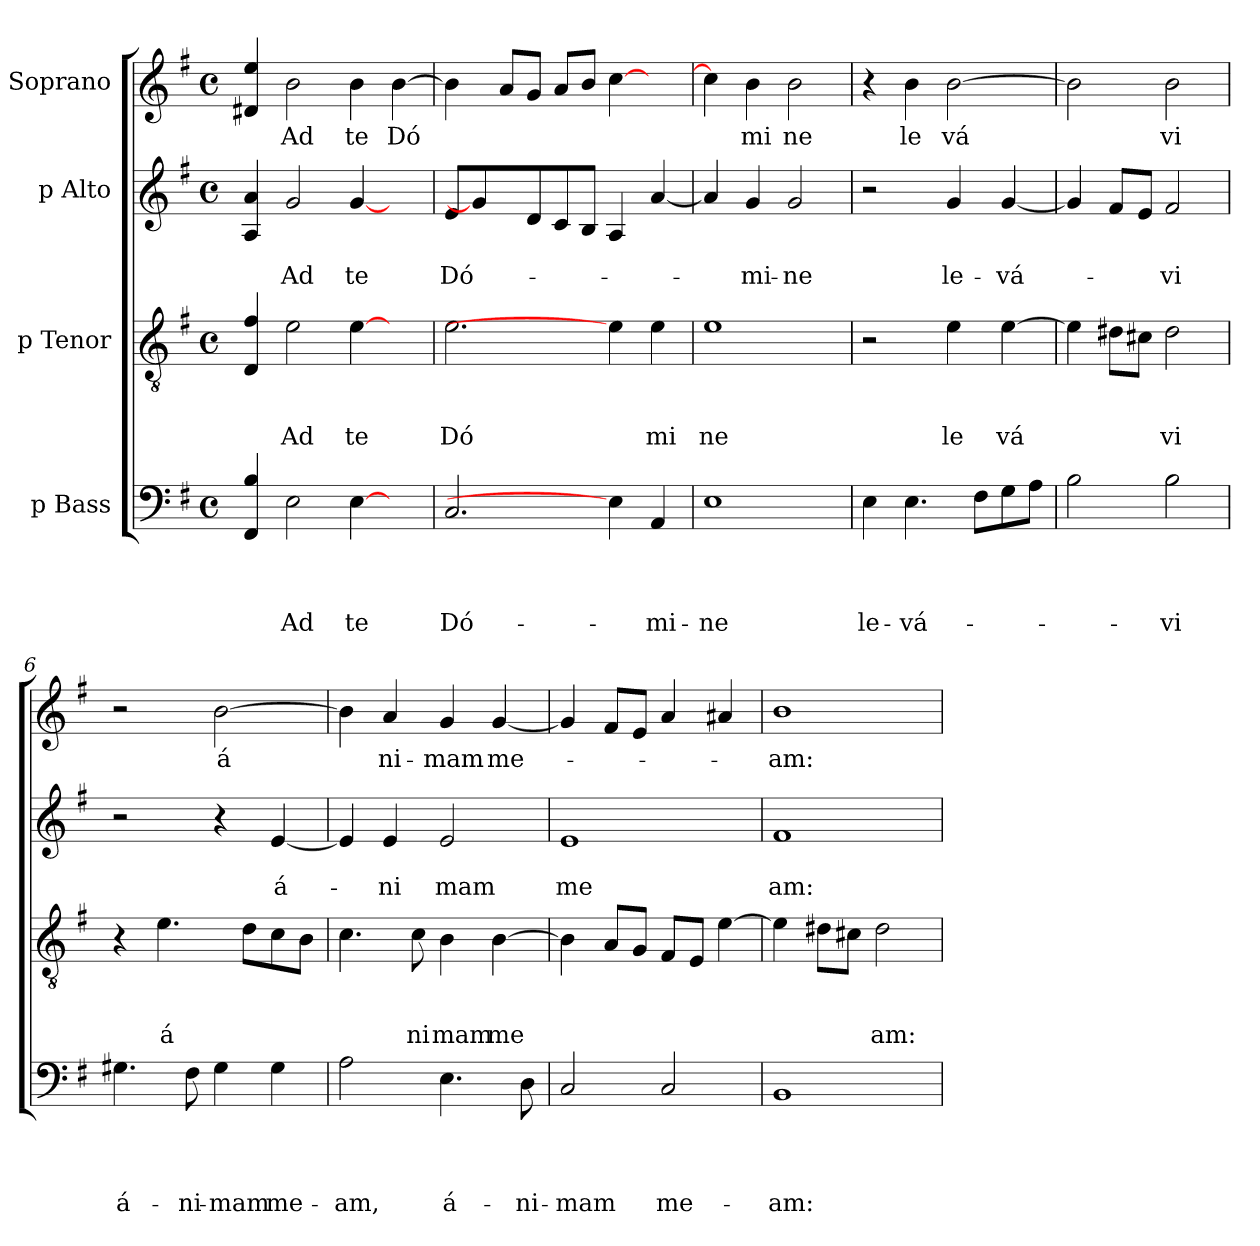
**kern	**text	**text	**text	**text	**kern	**text	**text	**text	**kern	**text	**text	**kern	**text
*part4	*part4	*part4	*part4	*part4	*part3	*part3	*part3	*part3	*part2	*part2	*part2	*part1	*part1
*staff4	*staff4	*staff4	*staff4	*staff4	*staff3	*staff3	*staff3	*staff3	*staff2	*staff2	*staff2	*staff1	*staff1
*I"p Bass	*	*	*	*	*I"p Tenor	*	*	*	*I"p Alto	*	*	*I"Soprano	*
*clefF4	*	*	*	*	*clefGv2	*	*	*	*clefG2	*	*	*clefG2	*
*k[f#]	*	*	*	*	*k[f#]	*	*	*	*k[f#]	*	*	*k[f#]	*
*G:	*	*	*	*	*G:	*	*	*	*G:	*	*	*G:	*
*M4/4	*	*	*	*	*M4/4	*	*	*	*M4/4	*	*	*M4/4	*
*met(c)	*	*	*	*	*met(c)	*	*	*	*met(c)	*	*	*met(c)	*
=1	=1	=1	=1	=1	=1	=1	=1	=1	=1	=1	=1	=1	=1
4FF#/ 4B/	.	.	.	.	4D/ 4f#/	.	.	.	4A/ 4a/	.	.	4d#X/ 4ee/	.
!	!	!	!	!LO:LY:b	!	!	!	!LO:LY:b	!	!	!LO:LY:b	!	!LO:LY:b
2E\	.	.	.	Ad	2e\	.	.	Ad	2g/	.	Ad	2b\	Ad
!	!	!	!	!LO:LY:b	!	!	!	!LO:LY:b	!	!	!LO:LY:b	!	!LO:LY:b
[4E\	.	.	.	te	[4e\	.	.	te	[4g/	.	te	4b\	te
!	!	!	!	!	!	!	!	!	!	!	!	!	!LO:LY:b
4ryy	.	.	.	.	4ryy	.	.	.	4ryy	.	.	[>4b\	Dó
=2	=2	=2	=2	=2	=2	=2	=2	=2	=2	=2	=2	=2	=2
!	!	!	!	!LO:LY:b	!	!	!	!LO:LY:b	!	!	!LO:LY:b	!	!
2.C/	.	.	.	Dó-	2.e\	.	.	Dó	8e/L	.	Dó-	4b\]	.
.	.	.	.	.	.	.	.	.	4g/]	.	.	.	.
.	.	.	.	.	.	.	.	.	.	.	.	8a/L	.
.	.	.	.	.	.	.	.	.	8d/	.	.	8g/J	.
.	.	.	.	.	.	.	.	.	8c/	.	.	8a/L	.
.	.	.	.	.	.	.	.	.	8B/J	.	.	8b/J	.
4E\]	.	.	.	.	4e\]	.	.	.	4A/	.	.	[>4cc\	.
!	!	!	!	!LO:LY:b	!	!	!	!LO:LY:b	!	!	!	!	!
4AA/	.	.	.	-mi-	4e\	.	.	mi	[<4a/	.	.	4ryy	.
=3	=3	=3	=3	=3	=3	=3	=3	=3	=3	=3	=3	=3	=3
!	!	!	!	!LO:LY:b	!	!	!	!LO:LY:b	!	!	!	!	!
1E	.	.	.	-ne	1e	.	.	ne	4a/]	.	.	4cc\]	.
!	!	!	!	!	!	!	!	!	!	!	!LO:LY:b	!	!LO:LY:b
.	.	.	.	.	.	.	.	.	4g/	.	-mi-	4b\	mi
!	!	!	!	!	!	!	!	!	!	!	!LO:LY:b	!	!LO:LY:b
.	.	.	.	.	.	.	.	.	2g/	.	-ne	2b\	ne
=4	=4	=4	=4	=4	=4	=4	=4	=4	=4	=4	=4	=4	=4
!	!	!	!	!LO:LY:b	!	!	!	!	!	!	!	!	!
4E\	.	.	.	le-	2r	.	.	.	2r	.	.	4r	.
!	!	!	!	!LO:LY:b	!	!	!	!	!	!	!	!	!LO:LY:b
4.E\	.	.	.	-vá-	.	.	.	.	.	.	.	4b\	le
!	!	!	!	!	!	!	!	!LO:LY:b	!	!	!LO:LY:b	!	!LO:LY:b
.	.	.	.	.	4e\	.	.	le	4g/	.	le-	[>2b\	vá
8F#\L	.	.	.	.	.	.	.	.	.	.	.	.	.
!	!	!	!	!	!	!	!	!LO:LY:b	!	!	!LO:LY:b	!	!
8G\	.	.	.	.	[>4e\	.	.	vá	[<4g/	.	-vá-	.	.
8A\J	.	.	.	.	.	.	.	.	.	.	.	.	.
=5	=5	=5	=5	=5	=5	=5	=5	=5	=5	=5	=5	=5	=5
2B\	.	.	.	.	4e\]	.	.	.	4g/]	.	.	2b\]	.
.	.	.	.	.	8d#X\L	.	.	.	8f#/L	.	.	.	.
.	.	.	.	.	8c#X\J	.	.	.	8e/J	.	.	.	.
!	!	!	!	!LO:LY:b	!	!	!	!LO:LY:b	!	!	!LO:LY:b	!	!LO:LY:b
2B\	.	.	.	-vi	2d#\	.	.	vi	2f#/	.	-vi	2b\	vi
=6	=6	=6	=6	=6	=6	=6	=6	=6	=6	=6	=6	=6	=6
!	!	!	!	!LO:LY:b	!	!	!	!	!	!	!	!	!
4.G#X\	.	.	.	á-	4r	.	.	.	2r	.	.	2r	.
!	!	!	!	!	!	!	!	!LO:LY:b	!	!	!	!	!
.	.	.	.	.	4.e\	.	.	á	.	.	.	.	.
!	!	!	!	!LO:LY:b	!	!	!	!	!	!	!	!	!
8F#\	.	.	.	-ni-	.	.	.	.	.	.	.	.	.
!	!	!	!	!LO:LY:b	!	!	!	!	!	!	!	!	!LO:LY:b
4G#\	.	.	.	-mam	.	.	.	.	4r	.	.	[<2b\	á
.	.	.	.	.	8d\L	.	.	.	.	.	.	.	.
!	!	!	!	!LO:LY:b	!	!	!	!	!	!	!LO:LY:b	!	!
4G#\	.	.	.	me-	8c\	.	.	.	[<4e/	.	á-	.	.
.	.	.	.	.	8B\J	.	.	.	.	.	.	.	.
!!LO:LB:g=z
=7	=7	=7	=7	=7	=7	=7	=7	=7	=7	=7	=7	=7	=7
!	!	!	!	!LO:LY:b	!	!	!	!	!	!	!	!	!
2A\	.	.	.	-am,	4.c\	.	.	.	4e/]	.	.	4b\]	.
!	!	!	!	!	!	!	!	!	!	!	!LO:LY:b	!	!LO:LY:b
.	.	.	.	.	.	.	.	.	4e/	.	-ni	4a/	ni-
!	!	!	!	!	!	!	!	!LO:LY:b	!	!	!	!	!
.	.	.	.	.	8c\	.	.	ni	.	.	.	.	.
!	!	!	!	!LO:LY:b	!	!	!	!LO:LY:b	!	!	!LO:LY:b	!	!LO:LY:b
4.E\	.	.	.	á-	4B\	.	.	mam	2e/	.	mam	4g/	-mam
!	!	!	!	!	!	!	!	!LO:LY:b	!	!	!	!	!LO:LY:b
.	.	.	.	.	[>4B\	.	.	me	.	.	.	[<4g/	me-
!	!	!	!	!LO:LY:b	!	!	!	!	!	!	!	!	!
8D\	.	.	.	-ni-	.	.	.	.	.	.	.	.	.
=8	=8	=8	=8	=8	=8	=8	=8	=8	=8	=8	=8	=8	=8
!	!	!	!	!LO:LY:b	!	!	!	!	!	!	!LO:LY:b	!	!
2C/	.	.	.	-mam	4B\]	.	.	.	1e	.	me	4g/]	.
.	.	.	.	.	8A/L	.	.	.	.	.	.	8f#/L	.
.	.	.	.	.	8G/J	.	.	.	.	.	.	8e/J	.
!	!	!	!	!LO:LY:b	!	!	!	!	!	!	!	!	!
2C/	.	.	.	me-	8F#/L	.	.	.	.	.	.	4a/	.
.	.	.	.	.	8E/J	.	.	.	.	.	.	.	.
.	.	.	.	.	[>4e\	.	.	.	.	.	.	4a#X/	.
=9	=9	=9	=9	=9	=9	=9	=9	=9	=9	=9	=9	=9	=9
!	!	!	!	!LO:LY:b	!	!	!	!	!	!	!LO:LY:b	!	!LO:LY:b
1BB	.	.	.	-am:	4e\]	.	.	.	1f#	.	am:	1b	-am:
.	.	.	.	.	8d#X\L	.	.	.	.	.	.	.	.
.	.	.	.	.	8c#X\J	.	.	.	.	.	.	.	.
!	!	!	!	!	!	!	!	!LO:LY:b	!	!	!	!	!
.	.	.	.	.	2d#\	.	.	am:	.	.	.	.	.
=	=	=	=	=	=	=	=	=	=	=	=	=	=
*-	*-	*-	*-	*-	*-	*-	*-	*-	*-	*-	*-	*-	*-
